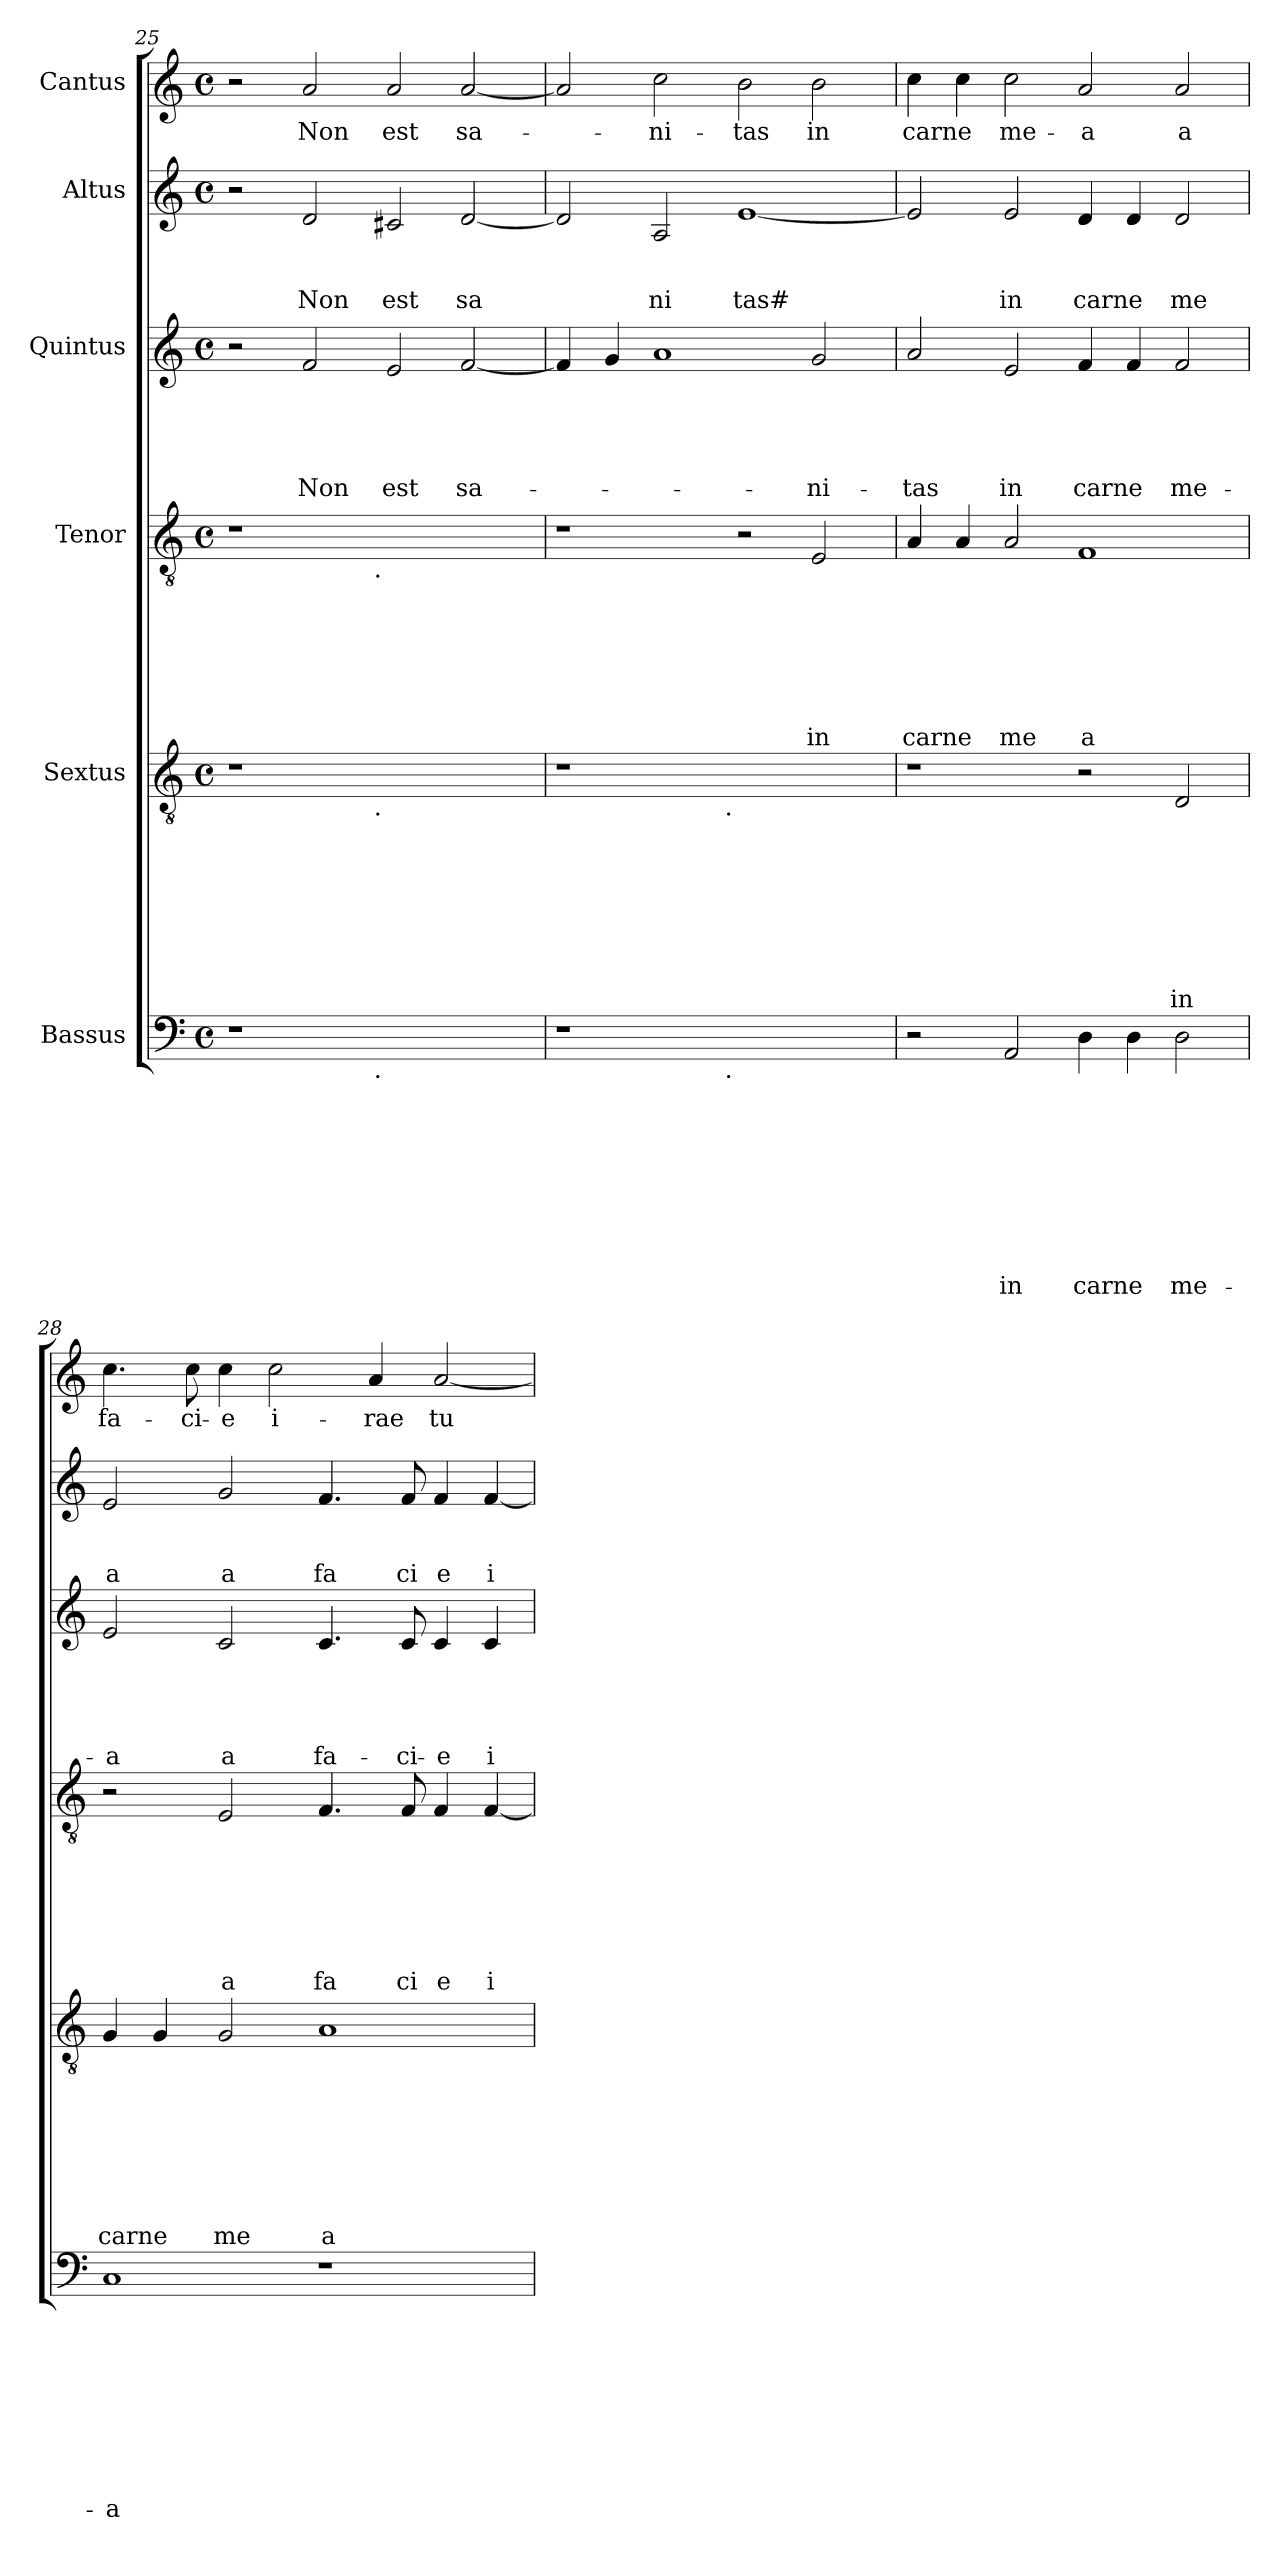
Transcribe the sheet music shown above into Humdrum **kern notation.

**kern	**text	**text	**text	**text	**text	**text	**text	**text	**text	**kern	**text	**text	**text	**text	**text	**text	**text	**text	**kern	**text	**text	**text	**text	**text	**text	**text	**kern	**text	**text	**text	**text	**text	**kern	**text	**text	**text	**kern	**text
*part6	*part6	*part6	*part6	*part6	*part6	*part6	*part6	*part6	*part6	*part5	*part5	*part5	*part5	*part5	*part5	*part5	*part5	*part5	*part4	*part4	*part4	*part4	*part4	*part4	*part4	*part4	*part3	*part3	*part3	*part3	*part3	*part3	*part2	*part2	*part2	*part2	*part1	*part1
*staff6	*staff6	*staff6	*staff6	*staff6	*staff6	*staff6	*staff6	*staff6	*staff6	*staff5	*staff5	*staff5	*staff5	*staff5	*staff5	*staff5	*staff5	*staff5	*staff4	*staff4	*staff4	*staff4	*staff4	*staff4	*staff4	*staff4	*staff3	*staff3	*staff3	*staff3	*staff3	*staff3	*staff2	*staff2	*staff2	*staff2	*staff1	*staff1
*I"Bassus	*	*	*	*	*	*	*	*	*	*I"Sextus	*	*	*	*	*	*	*	*	*I"Tenor	*	*	*	*	*	*	*	*I"Quintus	*	*	*	*	*	*I"Altus	*	*	*	*I"Cantus	*
!!LO:LB:g=z
*clefF4	*	*	*	*	*	*	*	*	*	*clefGv2	*	*	*	*	*	*	*	*	*clefGv2	*	*	*	*	*	*	*	*clefG2	*	*	*	*	*	*clefG2	*	*	*	*clefG2	*
*k[]	*	*	*	*	*	*	*	*	*	*k[]	*	*	*	*	*	*	*	*	*k[]	*	*	*	*	*	*	*	*k[]	*	*	*	*	*	*k[]	*	*	*	*k[]	*
*C:	*	*	*	*	*	*	*	*	*	*C:	*	*	*	*	*	*	*	*	*C:	*	*	*	*	*	*	*	*C:	*	*	*	*	*	*C:	*	*	*	*C:	*
*M4/4	*	*	*	*	*	*	*	*	*	*M4/4	*	*	*	*	*	*	*	*	*M4/4	*	*	*	*	*	*	*	*M4/4	*	*	*	*	*	*M4/4	*	*	*	*M4/4	*
*met(c)	*	*	*	*	*	*	*	*	*	*met(c)	*	*	*	*	*	*	*	*	*met(c)	*	*	*	*	*	*	*	*met(c)	*	*	*	*	*	*met(c)	*	*	*	*met(c)	*
=25	=25	=25	=25	=25	=25	=25	=25	=25	=25	=25	=25	=25	=25	=25	=25	=25	=25	=25	=25	=25	=25	=25	=25	=25	=25	=25	=25	=25	=25	=25	=25	=25	=25	=25	=25	=25	=25	=25
*^	*	*	*	*	*	*	*	*	*	*^	*	*	*	*	*	*	*	*	*^	*	*	*	*	*	*	*	*	*	*	*	*	*	*	*	*	*	*	*
1r	2ryy	.	.	.	.	.	.	.	.	.	1r	2ryy	.	.	.	.	.	.	.	.	1r	2ryy	.	.	.	.	.	.	.	2r	.	.	.	.	.	2r	.	.	.	2r	.
!	!	!	!	!	!	!	!	!	!	!	!	!	!	!	!	!	!	!	!	!	!	!	!	!	!	!	!	!	!	!	!	!	!	!	!LO:LY:b	!	!	!	!LO:LY:b	!	!LO:LY:b
.	4...ryy	.	.	.	.	.	.	.	.	.	.	4...ryy	.	.	.	.	.	.	.	.	.	4...ryy	.	.	.	.	.	.	.	2f/	.	.	.	.	Non	2d/	.	.	Non	2a/	Non
!	!	!	!	!	!	!	!	!	!	!	!	!	!	!	!	!	!	!	!	!	!	!LO:TX:b:t=.	!	!	!	!	!	!	!	!	!	!	!	!	!	!	!	!	!	!	!
!	!	!	!	!	!	!	!	!	!	!	!	!LO:TX:b:t=.	!	!	!	!	!	!	!	!	!	!	!	!	!	!	!	!	!	!	!	!	!	!	!	!	!	!	!	!	!
!	!LO:TX:b:t=.	!	!	!	!	!	!	!	!	!	!	!	!	!	!	!	!	!	!	!	!	!	!	!	!	!	!	!	!	!	!	!	!	!	!	!	!	!	!	!	!
.	1ryy	.	.	.	.	.	.	.	.	.	.	1ryy	.	.	.	.	.	.	.	.	.	1ryy	.	.	.	.	.	.	.	.	.	.	.	.	.	.	.	.	.	.	.
!	!	!	!	!	!	!	!	!	!	!	!	!	!	!	!	!	!	!	!	!	!	!	!	!	!	!	!	!	!	!	!	!	!	!	!LO:LY:b	!	!	!	!LO:LY:b	!	!LO:LY:b
1ryy	.	.	.	.	.	.	.	.	.	.	1ryy	.	.	.	.	.	.	.	.	.	1ryy	.	.	.	.	.	.	.	.	2e/	.	.	.	.	est	2c#X/	.	.	est	2a/	est
!	!	!	!	!	!	!	!	!	!	!	!	!	!	!	!	!	!	!	!	!	!	!	!	!	!	!	!	!	!	!	!	!	!	!	!LO:LY:b	!	!	!	!LO:LY:b	!	!LO:LY:b
.	.	.	.	.	.	.	.	.	.	.	.	.	.	.	.	.	.	.	.	.	.	.	.	.	.	.	.	.	.	[<2f/	.	.	.	.	sa-	[<2d/	.	.	sa	[<2a/	sa-
.	32ryy	.	.	.	.	.	.	.	.	.	.	32ryy	.	.	.	.	.	.	.	.	.	32ryy	.	.	.	.	.	.	.	.	.	.	.	.	.	.	.	.	.	.	.
*	*	*	*	*	*	*	*	*	*	*	*	*	*	*	*	*	*	*	*	*	*v	*v	*	*	*	*	*	*	*	*	*	*	*	*	*	*	*	*	*	*	*
=26	=26	=26	=26	=26	=26	=26	=26	=26	=26	=26	=26	=26	=26	=26	=26	=26	=26	=26	=26	=26	=26	=26	=26	=26	=26	=26	=26	=26	=26	=26	=26	=26	=26	=26	=26	=26	=26	=26	=26	=26
1r	2ryy	.	.	.	.	.	.	.	.	.	1r	2ryy	.	.	.	.	.	.	.	.	1r	.	.	.	.	.	.	.	4f/]	.	.	.	.	.	2d/]	.	.	.	2a/]	.
.	.	.	.	.	.	.	.	.	.	.	.	.	.	.	.	.	.	.	.	.	.	.	.	.	.	.	.	.	4g/	.	.	.	.	.	.	.	.	.	.	.
!	!	!	!	!	!	!	!	!	!	!	!	!	!	!	!	!	!	!	!	!	!	!	!	!	!	!	!	!	!	!	!	!	!	!	!	!	!	!LO:LY:b	!	!LO:LY:b
.	4...ryy	.	.	.	.	.	.	.	.	.	.	4...ryy	.	.	.	.	.	.	.	.	.	.	.	.	.	.	.	.	1a	.	.	.	.	.	2A/	.	.	ni	2cc\	-ni-
!	!	!	!	!	!	!	!	!	!	!	!	!LO:TX:b:t=.	!	!	!	!	!	!	!	!	!	!	!	!	!	!	!	!	!	!	!	!	!	!	!	!	!	!	!	!
!	!LO:TX:b:t=.	!	!	!	!	!	!	!	!	!	!	!	!	!	!	!	!	!	!	!	!	!	!	!	!	!	!	!	!	!	!	!	!	!	!	!	!	!	!	!
.	1ryy	.	.	.	.	.	.	.	.	.	.	1ryy	.	.	.	.	.	.	.	.	.	.	.	.	.	.	.	.	.	.	.	.	.	.	.	.	.	.	.	.
!	!	!	!	!	!	!	!	!	!	!	!	!	!	!	!	!	!	!	!	!	!	!	!	!	!	!	!	!	!	!	!	!	!	!	!	!	!	!LO:LY:b	!	!LO:LY:b
1ryy	.	.	.	.	.	.	.	.	.	.	1ryy	.	.	.	.	.	.	.	.	.	2r	.	.	.	.	.	.	.	.	.	.	.	.	.	[<1e	.	.	tas#	2b\	-tas
!	!	!	!	!	!	!	!	!	!	!	!	!	!	!	!	!	!	!	!	!	!	!	!	!	!	!	!	!LO:LY:b	!	!	!	!	!	!LO:LY:b	!	!	!	!	!	!LO:LY:b
.	.	.	.	.	.	.	.	.	.	.	.	.	.	.	.	.	.	.	.	.	2E/	.	.	.	.	.	.	in	2g/	.	.	.	.	-ni-	.	.	.	.	2b\	in
.	32ryy	.	.	.	.	.	.	.	.	.	.	32ryy	.	.	.	.	.	.	.	.	.	.	.	.	.	.	.	.	.	.	.	.	.	.	.	.	.	.	.	.
=27	=27	=27	=27	=27	=27	=27	=27	=27	=27	=27	=27	=27	=27	=27	=27	=27	=27	=27	=27	=27	=27	=27	=27	=27	=27	=27	=27	=27	=27	=27	=27	=27	=27	=27	=27	=27	=27	=27	=27	=27
!	!	!	!	!	!	!	!	!	!	!	!	!	!	!	!	!	!	!	!	!	!	!	!	!	!	!	!	!LO:LY:b	!	!	!	!	!	!LO:LY:b	!	!	!	!	!	!LO:LY:b
*v	*v	*	*	*	*	*	*	*	*	*	*	*	*	*	*	*	*	*	*	*	*	*	*	*	*	*	*	*	*	*	*	*	*	*	*	*	*	*	*	*
*	*	*	*	*	*	*	*	*	*	*v	*v	*	*	*	*	*	*	*	*	*	*	*	*	*	*	*	*	*	*	*	*	*	*	*	*	*	*	*	*
2r	.	.	.	.	.	.	.	.	.	1r	.	.	.	.	.	.	.	.	4A/	.	.	.	.	.	.	carne	2a/	.	.	.	.	-tas	2e/]	.	.	.	4cc\	carne
.	.	.	.	.	.	.	.	.	.	.	.	.	.	.	.	.	.	.	4A/	.	.	.	.	.	.	.	.	.	.	.	.	.	.	.	.	.	4cc\	.
!	!	!	!	!	!	!	!	!	!LO:LY:b	!	!	!	!	!	!	!	!	!	!	!	!	!	!	!	!	!LO:LY:b	!	!	!	!	!	!LO:LY:b	!	!	!	!LO:LY:b	!	!LO:LY:b
2AA/	.	.	.	.	.	.	.	.	in	.	.	.	.	.	.	.	.	.	2A/	.	.	.	.	.	.	me	2e/	.	.	.	.	in	2e/	.	.	in	2cc\	me-
!	!	!	!	!	!	!	!	!	!LO:LY:b	!	!	!	!	!	!	!	!	!	!	!	!	!	!	!	!	!LO:LY:b	!	!	!	!	!	!LO:LY:b	!	!	!	!LO:LY:b	!	!LO:LY:b
4D\	.	.	.	.	.	.	.	.	carne	2r	.	.	.	.	.	.	.	.	1F	.	.	.	.	.	.	a	4f/	.	.	.	.	carne	4d/	.	.	carne	2a/	-a
4D\	.	.	.	.	.	.	.	.	.	.	.	.	.	.	.	.	.	.	.	.	.	.	.	.	.	.	4f/	.	.	.	.	.	4d/	.	.	.	.	.
!	!	!	!	!	!	!	!	!	!LO:LY:b	!	!	!	!	!	!	!	!	!LO:LY:b	!	!	!	!	!	!	!	!	!	!	!	!	!	!LO:LY:b	!	!	!	!LO:LY:b	!	!LO:LY:b
2D\	.	.	.	.	.	.	.	.	me-	2D/	.	.	.	.	.	.	.	in	.	.	.	.	.	.	.	.	2f/	.	.	.	.	me-	2d/	.	.	me	2a/	a
=28	=28	=28	=28	=28	=28	=28	=28	=28	=28	=28	=28	=28	=28	=28	=28	=28	=28	=28	=28	=28	=28	=28	=28	=28	=28	=28	=28	=28	=28	=28	=28	=28	=28	=28	=28	=28	=28	=28
!	!	!	!	!	!	!	!	!	!LO:LY:b	!	!	!	!	!	!	!	!	!LO:LY:b	!	!	!	!	!	!	!	!	!	!	!	!	!	!LO:LY:b	!	!	!	!LO:LY:b	!	!LO:LY:b
1C	.	.	.	.	.	.	.	.	-a	4G/	.	.	.	.	.	.	.	carne	2r	.	.	.	.	.	.	.	2e/	.	.	.	.	-a	2e/	.	.	a	4.cc\	fa-
.	.	.	.	.	.	.	.	.	.	4G/	.	.	.	.	.	.	.	.	.	.	.	.	.	.	.	.	.	.	.	.	.	.	.	.	.	.	.	.
!	!	!	!	!	!	!	!	!	!	!	!	!	!	!	!	!	!	!	!	!	!	!	!	!	!	!	!	!	!	!	!	!	!	!	!	!	!	!LO:LY:b
.	.	.	.	.	.	.	.	.	.	.	.	.	.	.	.	.	.	.	.	.	.	.	.	.	.	.	.	.	.	.	.	.	.	.	.	.	8cc\	-ci-
!	!	!	!	!	!	!	!	!	!	!	!	!	!	!	!	!	!	!LO:LY:b	!	!	!	!	!	!	!	!LO:LY:b	!	!	!	!	!	!LO:LY:b	!	!	!	!LO:LY:b	!	!LO:LY:b
.	.	.	.	.	.	.	.	.	.	2G/	.	.	.	.	.	.	.	me	2E/	.	.	.	.	.	.	a	2c/	.	.	.	.	a	2g/	.	.	a	4cc\	-e
!	!	!	!	!	!	!	!	!	!	!	!	!	!	!	!	!	!	!	!	!	!	!	!	!	!	!	!	!	!	!	!	!	!	!	!	!	!	!LO:LY:b
.	.	.	.	.	.	.	.	.	.	.	.	.	.	.	.	.	.	.	.	.	.	.	.	.	.	.	.	.	.	.	.	.	.	.	.	.	2cc\	i-
!	!	!	!	!	!	!	!	!	!	!	!	!	!	!	!	!	!	!LO:LY:b	!	!	!	!	!	!	!	!LO:LY:b	!	!	!	!	!	!LO:LY:b	!	!	!	!LO:LY:b	!	!
1r	.	.	.	.	.	.	.	.	.	1A	.	.	.	.	.	.	.	a	4.F/	.	.	.	.	.	.	fa	4.c/	.	.	.	.	fa-	4.f/	.	.	fa	.	.
!	!	!	!	!	!	!	!	!	!	!	!	!	!	!	!	!	!	!	!	!	!	!	!	!	!	!	!	!	!	!	!	!	!	!	!	!	!	!LO:LY:b
.	.	.	.	.	.	.	.	.	.	.	.	.	.	.	.	.	.	.	.	.	.	.	.	.	.	.	.	.	.	.	.	.	.	.	.	.	4a/	-rae
!	!	!	!	!	!	!	!	!	!	!	!	!	!	!	!	!	!	!	!	!	!	!	!	!	!	!LO:LY:b	!	!	!	!	!	!LO:LY:b	!	!	!	!LO:LY:b	!	!
.	.	.	.	.	.	.	.	.	.	.	.	.	.	.	.	.	.	.	8F/	.	.	.	.	.	.	ci	8c/	.	.	.	.	-ci-	8f/	.	.	ci	.	.
!	!	!	!	!	!	!	!	!	!	!	!	!	!	!	!	!	!	!	!	!	!	!	!	!	!	!LO:LY:b	!	!	!	!	!	!LO:LY:b	!	!	!	!LO:LY:b	!	!LO:LY:b
.	.	.	.	.	.	.	.	.	.	.	.	.	.	.	.	.	.	.	4F/	.	.	.	.	.	.	e	4c/	.	.	.	.	-e	4f/	.	.	e	[<2a/	tu-
!	!	!	!	!	!	!	!	!	!	!	!	!	!	!	!	!	!	!	!	!	!	!	!	!	!	!LO:LY:b:rj	!	!	!	!	!	!LO:LY:b	!	!	!	!LO:LY:b:rj	!	!
.	.	.	.	.	.	.	.	.	.	.	.	.	.	.	.	.	.	.	[<4F/	.	.	.	.	.	.	i	4c/	.	.	.	.	i-	[<4f/	.	.	i	.	.
=	=	=	=	=	=	=	=	=	=	=	=	=	=	=	=	=	=	=	=	=	=	=	=	=	=	=	=	=	=	=	=	=	=	=	=	=	=	=
*-	*-	*-	*-	*-	*-	*-	*-	*-	*-	*-	*-	*-	*-	*-	*-	*-	*-	*-	*-	*-	*-	*-	*-	*-	*-	*-	*-	*-	*-	*-	*-	*-	*-	*-	*-	*-	*-	*-
